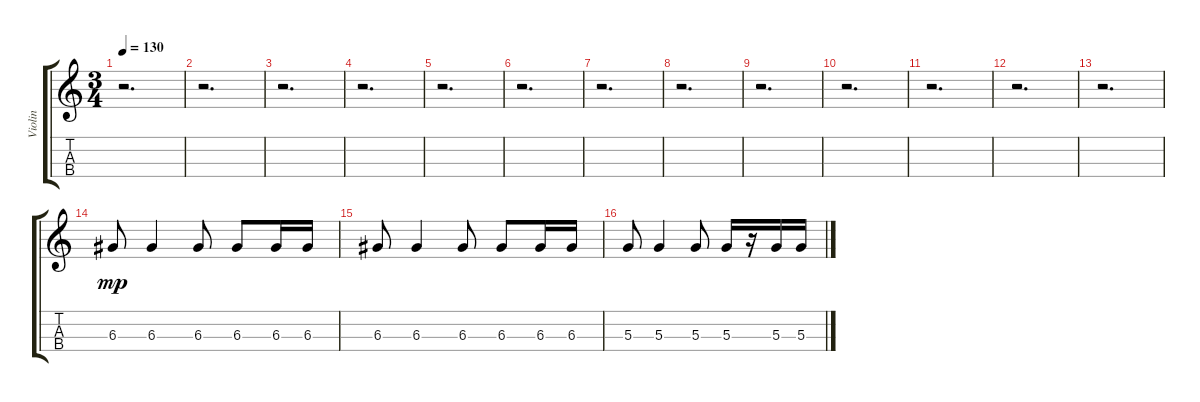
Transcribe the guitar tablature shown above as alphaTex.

\track ("Violin" "Violin") {instrument violin}
\staff {score tabs}
\tuning (E5 A4 D4 G3) {hide}
\ts (3 4)
\tempo 130
\clef g2
\ks c
r.2{d dy mp} |
r.2{d} |
r.2{d} |
r.2{d} |
r.2{d} |
r.2{d} |
r.2{d} |
r.2{d} |
r.2{d} |
r.2{d} |
r.2{d} |
r.2{d} |
r.2{d} |
6.3.8 6.3.4 6.3.8 6.3.8 6.3.16 6.3.16 |
6.3.8 6.3.4 6.3.8 6.3.8 6.3.16 6.3.16 |
5.3.8 5.3.4 5.3.8 5.3.16 r.16 5.3.16 5.3.16
